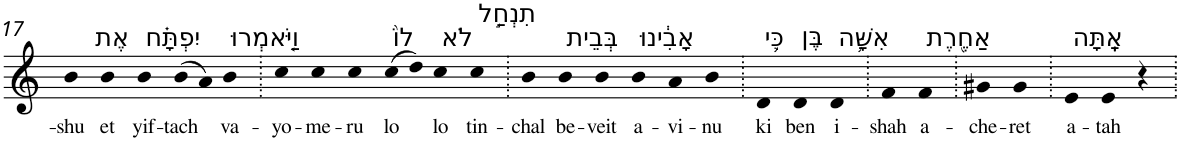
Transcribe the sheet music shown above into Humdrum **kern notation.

**kern	**text
*part1	*part1
*staff1	*staff1
*I"Piano	*
*I'Pno	*
!!LO:PB:g=z
*clefG2	*
*k[]	*
=17	=17
!	!LO:LY:b
4b	-shu
!LO:TX:a:t=אֶת	!
!	!LO:LY:b
4b	et
!LO:TX:a:t=יִפְתָּ֗ח	!
!	!LO:LY:b
4b	yif-
!	!LO:LY:b
(>8b	-tach
8a)	.
!LO:TX:a:t=וַיֹּ֤אמְרוּ	!
!	!LO:LY:b
4b	va-
=18.	=18.
!	!LO:LY:b
4cc	-yo-
!	!LO:LY:b
4cc	-me-
!	!LO:LY:b
4cc	-ru
!LO:TX:a:t=לוֹ֙	!
!	!LO:LY:b
(>8cc	lo
8dd)	.
!LO:TX:a:t=לֹא	!
!	!LO:LY:b
4cc	lo
!LO:TX:a:t=תִנְחַ֣ל	!
!	!LO:LY:b
4cc	tin-
=19.	=19.
!	!LO:LY:b
4b	-chal
!LO:TX:a:t=בְּבֵית	!
!	!LO:LY:b
4b	be-
!	!LO:LY:b
4b	-veit
!LO:TX:a:t=אָבִ֔ינוּ	!
!	!LO:LY:b
4b	a-
!	!LO:LY:b
4a	-vi-
!	!LO:LY:b
4b	-nu
=20.	=20.
!LO:TX:a:t=כִּ֛י	!
!	!LO:LY:b
4d	ki
!LO:TX:a:t=בֶּן	!
!	!LO:LY:b
4d	ben
!LO:TX:a:t=אִשָּׁ֥ה	!
!	!LO:LY:b
4d	i-
=21.	=21.
!	!LO:LY:b
4f	-shah
!LO:TX:a:t=אַחֶ֖רֶת	!
!	!LO:LY:b
4f	a-
=22.	=22.
!	!LO:LY:b
4g#X	-che-
!	!LO:LY:b
4g#	-ret
=23.	=23.
!LO:TX:a:t=אָֽתָּה	!
!	!LO:LY:b
4e	a-
!	!LO:LY:b
4e	-tah
4r	.
=.	=.
*-	*-
